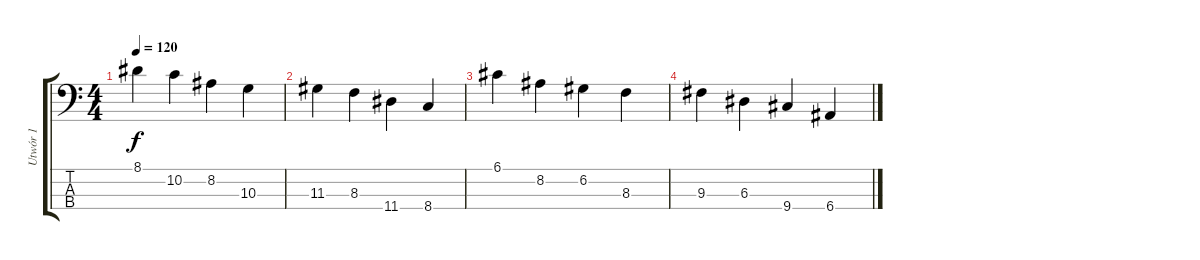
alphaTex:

\track ("Utwór 1" "Utwór 1") {instrument acousticguitarnylon}
\staff {score tabs}
\tuning (G2 D2 A1 E1) {hide}
\ts (4 4)
\tempo 120
\clef f4
\ks c
8.1.4{dy f instrument acousticguitarnylon} 10.2.4 8.2.4 10.3.4 |
11.3.4 8.3.4 11.4.4 8.4.4 |
6.1.4 8.2.4 6.2.4 8.3.4 |
9.3.4 6.3.4 9.4.4 6.4.4
